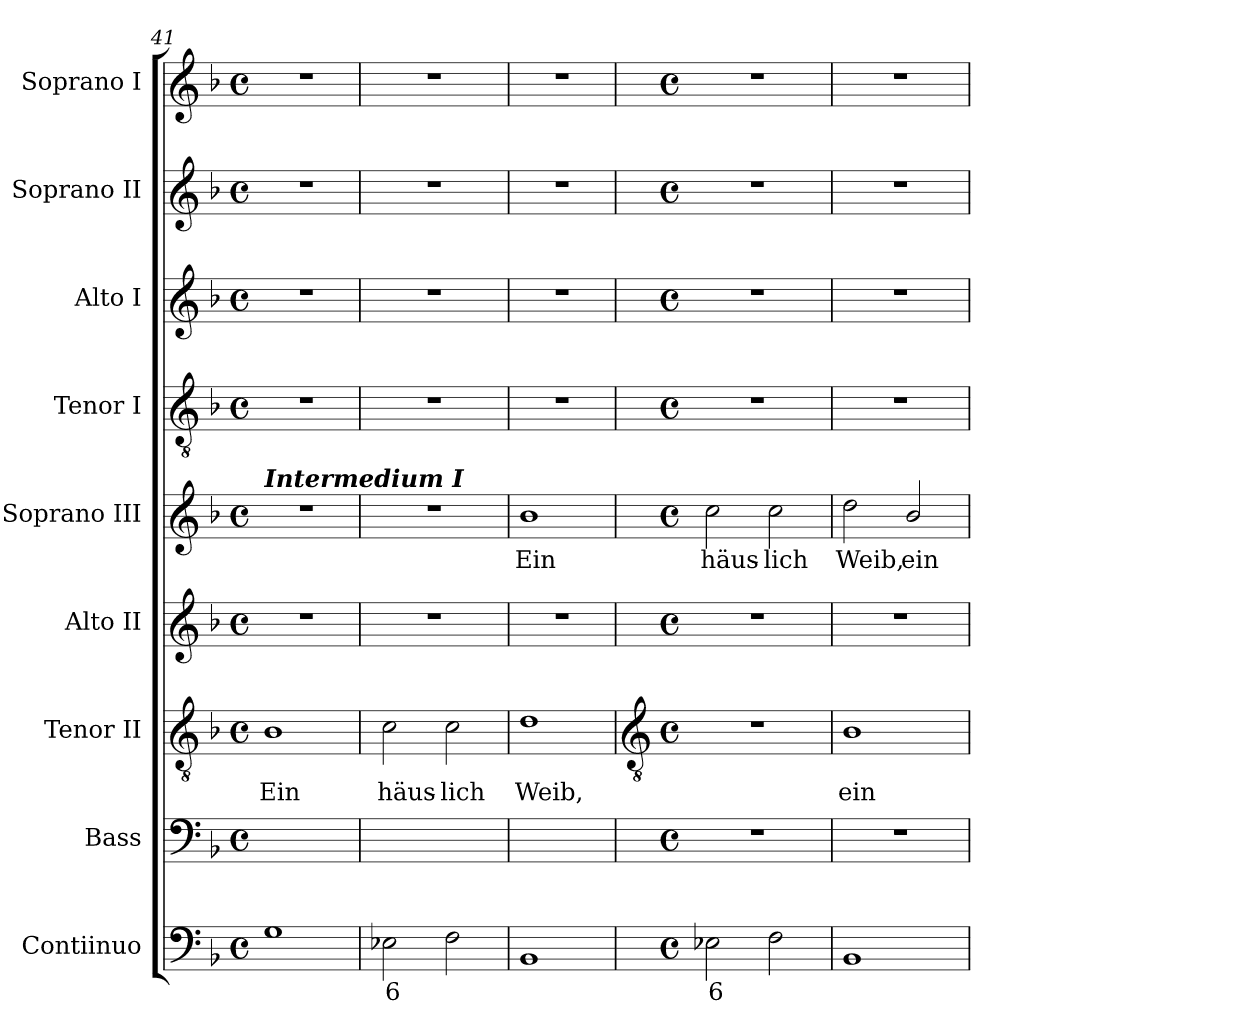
**kern	**text	**kern	**kern	**text	**kern	**kern	**text	**kern	**kern	**kern	**kern
*part9	*part9	*part8	*part7	*part7	*part6	*part5	*part5	*part4	*part3	*part2	*part1
*staff9	*staff9	*staff8	*staff7	*staff7	*staff6	*staff5	*staff5	*staff4	*staff3	*staff2	*staff1
*I"Contiinuo	*	*I"Bass	*I"Tenor II	*	*I"Alto II	*I"Soprano III	*	*I"Tenor I	*I"Alto I	*I"Soprano II	*I"Soprano I
*	*	*I'B	*I'T II	*	*I'A II	*I'S III	*	*I'T I	*I'A I	*I'S II	*I'S I
*clefF4	*	*clefF4	*clefGv2	*	*clefG2	*clefG2	*	*clefGv2	*clefG2	*clefG2	*clefG2
*k[b-]	*	*k[b-]	*k[b-]	*	*k[b-]	*k[b-]	*	*k[b-]	*k[b-]	*k[b-]	*k[b-]
*F:	*	*F:	*F:	*	*F:	*F:	*	*F:	*F:	*F:	*F:
*M4/4	*	*M4/4	*M4/4	*	*M4/4	*M4/4	*	*M4/4	*M4/4	*M4/4	*M4/4
*met(c)	*	*met(c)	*met(c)	*	*met(c)	*met(c)	*	*met(c)	*met(c)	*met(c)	*met(c)
=41	=41	=41	=41	=41	=41	=41	=41	=41	=41	=41	=41
!	!	!	!	!	!	!LO:TX:a:Bi:t=Intermedium I	!	!	!	!	!
!	!	!	!	!LO:LY:b	!	!	!	!	!	!	!
1G	.	1ryy	1B-	Ein	1r	1r	.	1r	1r	1r	1r
=42	=42	=42	=42	=42	=42	=42	=42	=42	=42	=42	=42
!	!LO:LY:b	!	!	!LO:LY:b	!	!	!	!	!	!	!
2E-X	6	1ryy	2c	häus-	1r	1r	.	1r	1r	1r	1r
!	!	!	!	!LO:LY:b	!	!	!	!	!	!	!
2F	.	.	2c	-lich	.	.	.	.	.	.	.
=43	=43	=43	=43	=43	=43	=43	=43	=43	=43	=43	=43
!	!	!	!	!LO:LY:b	!	!	!LO:LY:b	!	!	!	!
1BB-	.	1ryy	1d	Weib,	1r	1b-	Ein	1r	1r	1r	1r
!!LO:LB:g=z
=44	=44	=44	=44	=44	=44	=44	=44	=44	=44	=44	=44
*	*	*	*clefGv2	*	*	*	*	*	*	*	*
*M4/4	*	*M4/4	*M4/4	*	*M4/4	*M4/4	*	*M4/4	*M4/4	*M4/4	*M4/4
*met(c)	*	*met(c)	*met(c)	*	*met(c)	*met(c)	*	*met(c)	*met(c)	*met(c)	*met(c)
!	!LO:LY:b	!	!	!	!	!	!LO:LY:b	!	!	!	!
2E-X	6	1r	1r	.	1r	2cc	häus-	1r	1r	1r	1r
!	!	!	!	!	!	!	!LO:LY:b	!	!	!	!
2F	.	.	.	.	.	2cc	-lich	.	.	.	.
=45	=45	=45	=45	=45	=45	=45	=45	=45	=45	=45	=45
!	!	!	!	!LO:LY:b	!	!	!LO:LY:b	!	!	!	!
1BB-	.	1r	1B-	ein	1r	2dd	Weib,	1r	1r	1r	1r
!	!	!	!	!	!	!	!LO:LY:b	!	!	!	!
.	.	.	.	.	.	2b-/	ein	.	.	.	.
=	=	=	=	=	=	=	=	=	=	=	=
*-	*-	*-	*-	*-	*-	*-	*-	*-	*-	*-	*-
